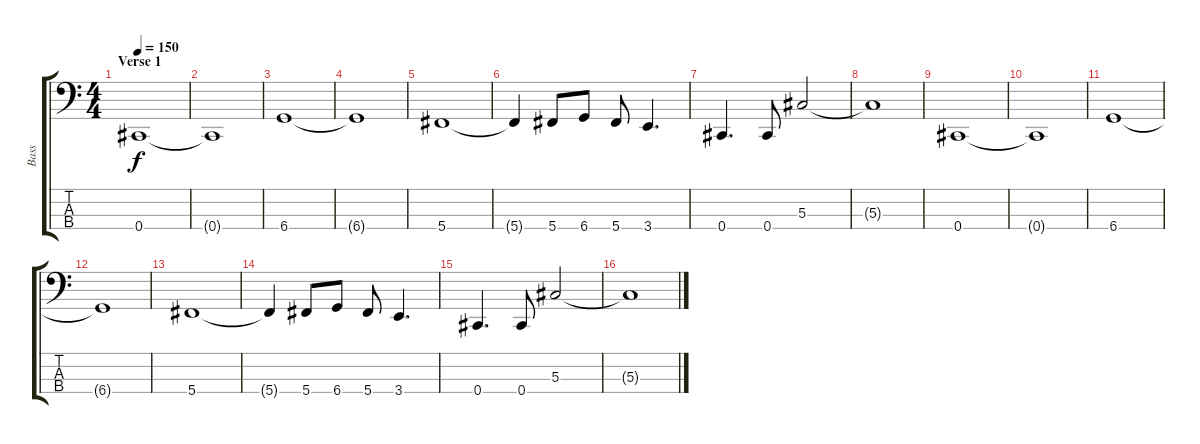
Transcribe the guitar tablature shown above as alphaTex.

\track ("Bass" "Bass") {instrument electricbasspick}
\staff {score tabs}
\tuning (Gb2 Db2 Ab1 Db1) {hide}
\ts (4 4)
\section ("" "Verse 1")
\tempo 150
\clef f4
\ks c
0.4.1{dy f} |
0.4{t}.1 |
6.4.1 |
6.4{t}.1 |
5.4.1 |
5.4{t}.4 5.4.8 6.4.8 5.4.8 3.4.4{d} |
0.4.4{d} 0.4.8 5.3.2 |
5.3{t}.1 |
0.4.1 |
0.4{t}.1 |
6.4.1 |
6.4{t}.1 |
5.4.1 |
5.4{t}.4 5.4.8 6.4.8 5.4.8 3.4.4{d} |
0.4.4{d} 0.4.8 5.3.2 |
5.3{t}.1
